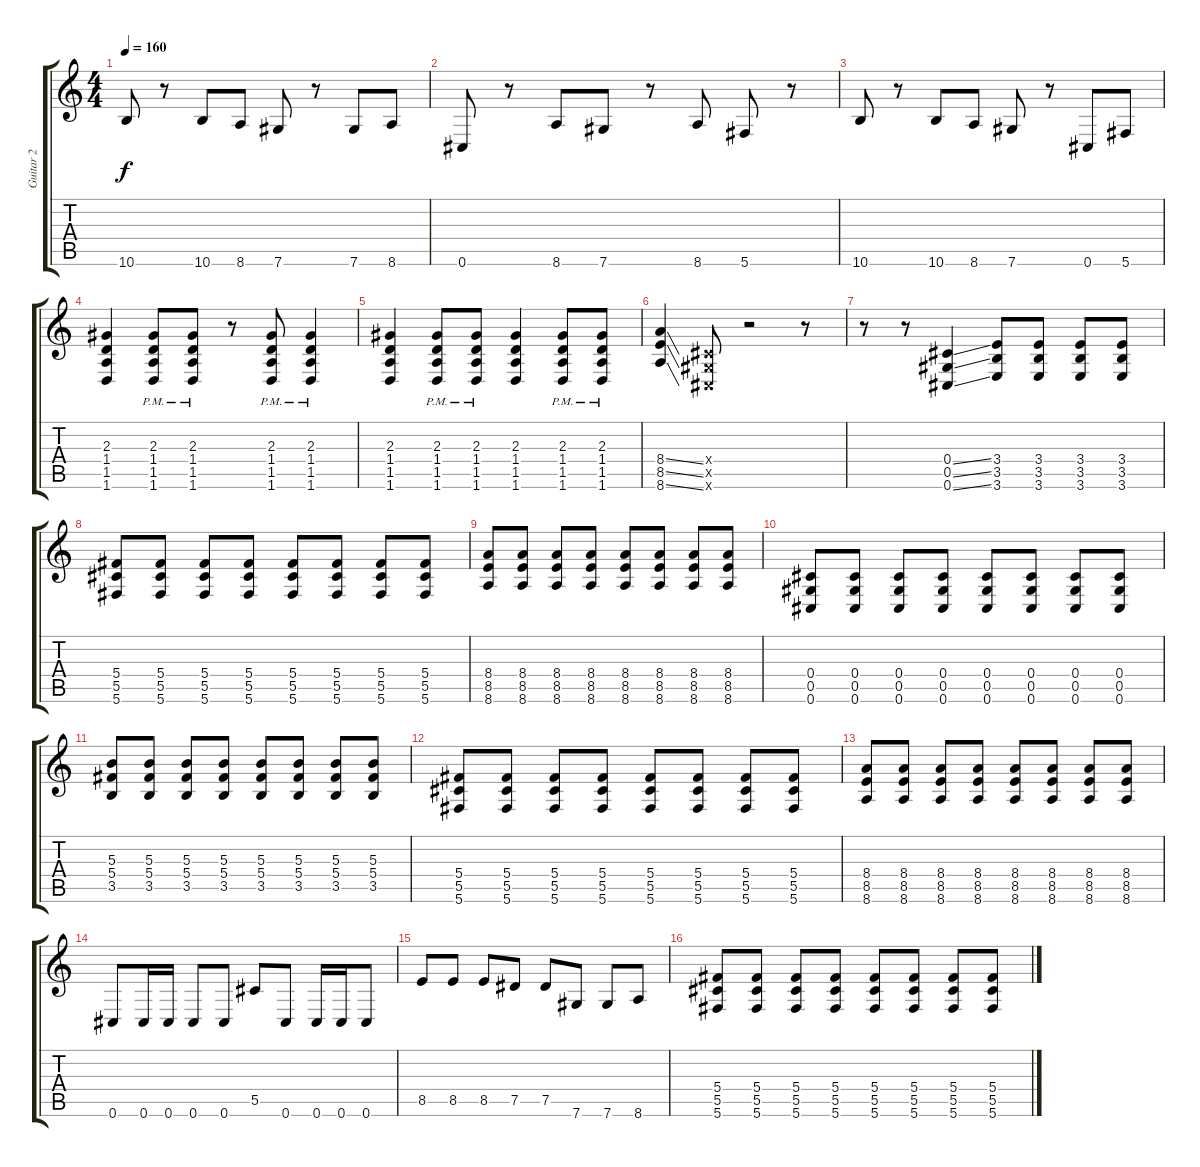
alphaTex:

\track ("Guitar 2" "Guitar 2") {instrument overdrivenguitar}
\staff {score tabs}
\tuning (Eb4 Bb3 Gb3 Db3 Ab2 Db2) {hide}
\ts (4 4)
\tempo 160
\clef g2
\ks c
10.6.8{dy f} r.8 10.6.8 8.6.8 7.6.8 r.8 7.6.8 8.6.8 |
0.6.8 r.8 8.6.8 7.6.8 r.8 8.6.8 5.6.8 r.8 |
10.6.8 r.8 10.6.8 8.6.8 7.6.8 r.8 0.6.8 5.6.8 |
(2.3 1.4 1.5 1.6).4 (2.3{pm} 1.4{pm} 1.5{pm} 1.6{pm}).8 (2.3{pm} 1.4{pm} 1.5{pm} 1.6{pm}).8 r.8 (2.3{pm} 1.4{pm} 1.5{pm} 1.6{pm}).8 (2.3{pm} 1.4{pm} 1.5{pm} 1.6{pm}).4 |
(2.3 1.4 1.5 1.6).4 (2.3{pm} 1.4{pm} 1.5{pm} 1.6{pm}).8 (2.3{pm} 1.4{pm} 1.5{pm} 1.6{pm}).8 (2.3 1.4 1.5 1.6).4 (2.3{pm} 1.4{pm} 1.5{pm} 1.6{pm}).8 (2.3{pm} 1.4{pm} 1.5{pm} 1.6{pm}).8 |
(8.4{ss} 8.5{ss} 8.6{ss}).4 (0.4{x} 0.5{x} 0.6{x}).8 r.2 r.8 |
r.8 r.8 (0.4{ss} 0.5{ss} 0.6{ss}).4 (3.4 3.5 3.6).8 (3.4 3.5 3.6).8 (3.4 3.5 3.6).8 (3.4 3.5 3.6).8 |
(5.4 5.5 5.6).8 (5.4 5.5 5.6).8 (5.4 5.5 5.6).8 (5.4 5.5 5.6).8 (5.4 5.5 5.6).8 (5.4 5.5 5.6).8 (5.4 5.5 5.6).8 (5.4 5.5 5.6).8 |
(8.4 8.5 8.6).8 (8.4 8.5 8.6).8 (8.4 8.5 8.6).8 (8.4 8.5 8.6).8 (8.4 8.5 8.6).8 (8.4 8.5 8.6).8 (8.4 8.5 8.6).8 (8.4 8.5 8.6).8 |
(0.4 0.5 0.6).8 (0.4 0.5 0.6).8 (0.4 0.5 0.6).8 (0.4 0.5 0.6).8 (0.4 0.5 0.6).8 (0.4 0.5 0.6).8 (0.4 0.5 0.6).8 (0.4 0.5 0.6).8 |
(5.3 5.4 3.5).8 (5.3 5.4 3.5).8 (5.3 5.4 3.5).8 (5.3 5.4 3.5).8 (5.3 5.4 3.5).8 (5.3 5.4 3.5).8 (5.3 5.4 3.5).8 (5.3 5.4 3.5).8 |
(5.4 5.5 5.6).8 (5.4 5.5 5.6).8 (5.4 5.5 5.6).8 (5.4 5.5 5.6).8 (5.4 5.5 5.6).8 (5.4 5.5 5.6).8 (5.4 5.5 5.6).8 (5.4 5.5 5.6).8 |
(8.4 8.5 8.6).8 (8.4 8.5 8.6).8 (8.4 8.5 8.6).8 (8.4 8.5 8.6).8 (8.4 8.5 8.6).8 (8.4 8.5 8.6).8 (8.4 8.5 8.6).8 (8.4 8.5 8.6).8 |
0.6.8 0.6.16 0.6.16 0.6.8 0.6.8 5.5.8 0.6.8 0.6.16 0.6.16 0.6.8 |
8.5.8 8.5.8 8.5.8 7.5.8 7.5.8 7.6.8 7.6.8 8.6.8 |
(5.4 5.5 5.6).8 (5.4 5.5 5.6).8 (5.4 5.5 5.6).8 (5.4 5.5 5.6).8 (5.4 5.5 5.6).8 (5.4 5.5 5.6).8 (5.4 5.5 5.6).8 (5.4 5.5 5.6).8
